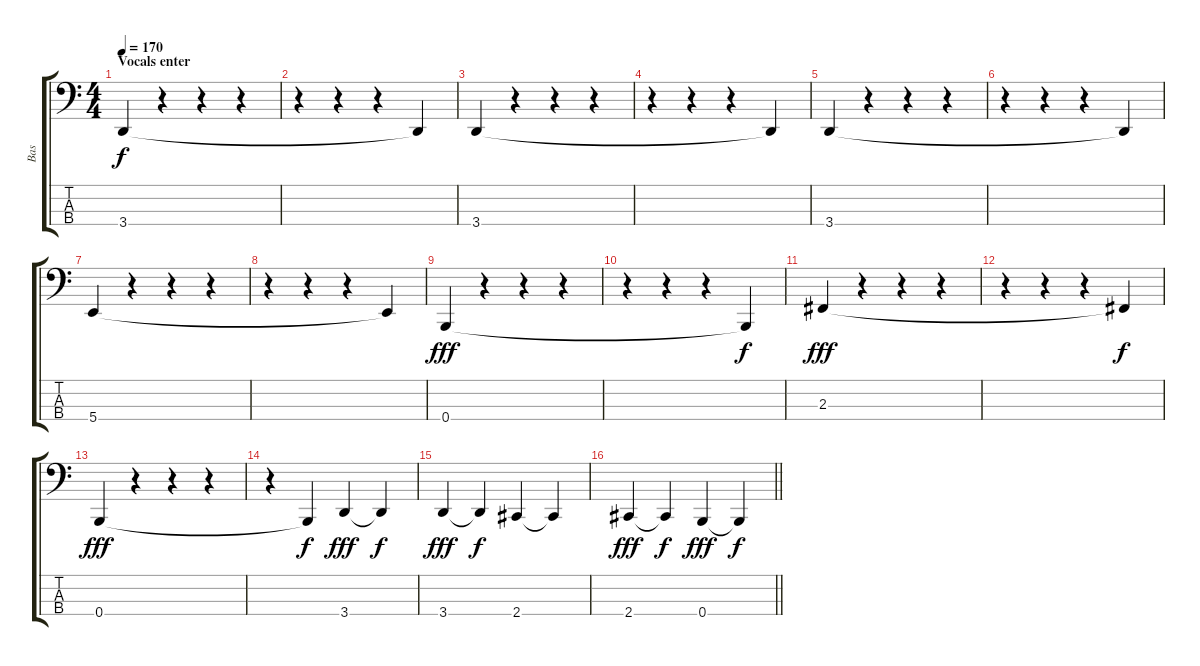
\track ("Bas" "Bas") {instrument electricbasspick}
\staff {score tabs}
\tuning (D2 A1 E1 B0) {hide}
\ts (4 4)
\section ("" "Vocals enter")
\tempo 170
\clef f4
\ks c
3.4.4{dy f} r.4 r.4 r.4 |
r.4 r.4 r.4 3.4{t}.4 |
3.4.4 r.4 r.4 r.4 |
r.4 r.4 r.4 3.4{t}.4 |
3.4.4 r.4 r.4 r.4 |
r.4 r.4 r.4 3.4{t}.4 |
5.4.4 r.4 r.4 r.4 |
r.4 r.4 r.4 5.4{t}.4 |
0.4.4{dy fff} r.4 r.4 r.4 |
r.4 r.4 r.4 0.4{t}.4{dy f} |
2.3.4{dy fff} r.4 r.4 r.4 |
r.4 r.4 r.4 2.3{t}.4{dy f} |
0.4.4{dy fff} r.4 r.4 r.4 |
r.4 0.4{t}.4{dy f} 3.4.4{dy fff} 3.4{t}.4{dy f} |
3.4.4{dy fff} 3.4{t}.4{dy f} 2.4.4 2.4{t}.4 |
\barLineRight lightlight
2.4.4{dy fff} 2.4{t}.4{dy f} 0.4.4{dy fff} 0.4{t}.4{dy f}
